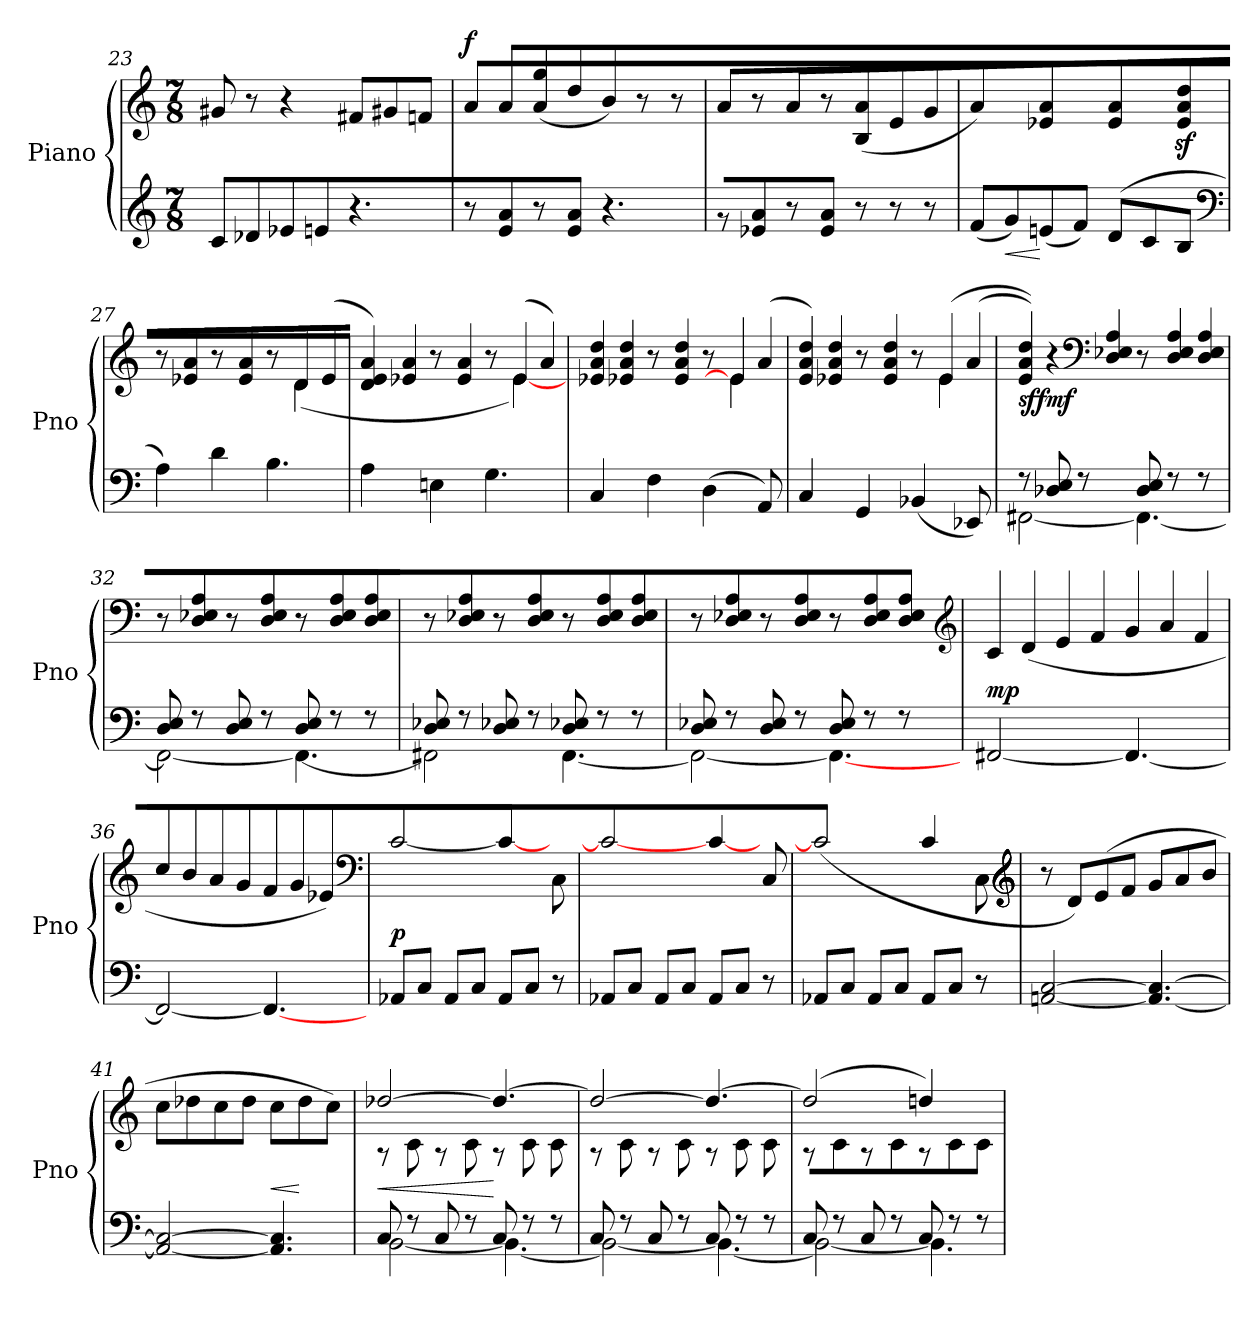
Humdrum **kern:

**kern	**dynam	**kern	**dynam
*part2	*part2	*part1	*part1
*staff2	*staff2	*staff1	*staff1
*I"Piano	*	*I"Piano	*
*I'Pno	*	*I'Pno	*
*clefG2	*	*clefG2	*
*M7/8	*	*M7/8	*
=23	=23	=23	=23
8c/L	.	8g#X/	.
8d-X/	.	8r	.
8e-X/	.	4r	.
8en/	.	.	.
4.r	.	8f#X/L	.
.	.	8g#X/	.
.	.	8fn/J	.
=24	=24	=24	=24
!	!	!	!LO:DY:a
8r	.	8a\L	f
8e/ 8a/	.	8a\L	.
8r	.	(8a\ 8gg\L	.
8e/ 8a/J	.	8dd\	.
4.r	.	8b\J)	.
.	.	8r	.
.	.	8r	.
!!LO:LB:g=z
=25	=25	=25	=25
8r	.	8a\L	.
8e-X/ 8a/	.	8r	.
8r	.	8a\L	.
8e-/ 8a/J	.	8r	.
8r	.	(8B/ 8a/L	.
8r	.	8e/	.
8r	.	8g/J	.
=26	=26	=26	=26
(8f/L	.	4a/)	.
!	!LO:HP:b	!	!
8g/)	<	.	.
(8en/	[	4e-X/ 4a/	.
8f/J)	.	.	.
(8d/L	.	4e-/ 4a/	.
8c/	.	.	.
8B/J	.	8e-/z> 8a/z> 8dd/z>	.
*clefF4	*	*	*
=27	=27	=27	=27
*	*	*^	*
4A\)	.	8r	8ryy	.
*	*	*v	*v	*
.	.	8e-X/ 8a/L	.
4d\	.	8r	.
.	.	8e-/ 8a/J	.
4.B\	.	8r	.
*	*	*^	*
.	.	8d/L	(4d\	.
.	.	(8e-/J	.	.
=28	=28	=28	=28	=28
4A\	.	8d/ 8e/ 8a/)	8ryy	.
*	*	*v	*v	*
.	.	8e-X/ 8a/L	.
4En\	.	8r	.
.	.	8e-/ 8a/J	.
4.G\	.	8r	.
*	*	*^	*
.	.	(8e-/L	[4e-\)	.
.	.	8a/J)	.	.
!!LO:LB:g=z	!!
=29	=29	=29	=29	=29
4C/	.	8e-/ 8a/ 8dd/	8ryy	.
*	*	*v	*v	*
.	.	8e-X/ 8a/ 8dd/L	.
4F\	.	8r	.
.	.	8e-/ 8a/ 8dd/J	.
(4D\	.	8r	.
*	*	*^	*
.	.	8e-/L	4e-\]	.
8AA/)	.	(8a/J	.	.
=30	=30	=30	=30	=30
4C/	.	8e/ 8a/ 8dd/)	8ryy	.
*	*	*v	*v	*
.	.	8e-X/ 8a/ 8dd/L	.
4GG/	.	8r	.
.	.	8e-/ 8a/ 8dd/J	.
(4BB-X/	.	8r	.
*	*	*^	*
.	.	(8e-/L	4e-\	.
8EE-X/)	.	(8a/J	.	.
*	*	*v	*v	*
=31	=31	=31	=31
*^	*	*	*
!	!	!LO:DY:a	!	!
!	!	!LO:DY:n=1:a	!	!
8r	[2FF#X\	sf f	8e/ 8a/ 8dd/))	.
!	!	!LO:DY:n=2:a	!	!
8D-X/ 8E/L	.	mf	4r	.
8r	.	.	.	.
*	*	*	*clefF4	*
8ryy	.	.	8D\ 8E-X\ 8A\	.
8D-/ 8E/L	4.FF#\_	.	8r	.
8r	.	.	8D\ 8E-\ 8A\	.
8r	.	.	8D\ 8E-\ 8A\	.
=32	=32	=32	=32	=32
8D/ 8E/L	2FF#\_	.	8r	.
8r	.	.	8D\ 8E-X\ 8A\	.
8D/ 8E/L	.	.	8r	.
8r	.	.	8D\ 8E-\ 8A\	.
8D/ 8E/L	4.FF#\_	.	8r	.
8r	.	.	8D\ 8E-\ 8A\	.
8r	.	.	8D\ 8E-\ 8A\J	.
!!LO:LB:g=z
=33	=33	=33	=33	=33
8D/ 8E-X/L	2FF#X\]	.	8r	.
8r	.	.	8D\ 8E-X\ 8A\	.
8D/ 8E-X/L	.	.	8r	.
8r	.	.	8D\ 8E-\ 8A\	.
8D/ 8E-X/L	[4.FF#\	.	8r	.
8r	.	.	8D\ 8E-\ 8A\	.
8r	.	.	8D\ 8E-\ 8A\	.
=34	=34	=34	=34	=34
8D/ 8E-X/L	2FF#\_	.	8r	.
8r	.	.	8D\ 8E-X\ 8A\	.
8D/ 8E-/L	.	.	8r	.
8r	.	.	8D\ 8E-\ 8A\	.
8D/ 8E-/L	4.FF#\_	.	8r	.
8r	.	.	8D\ 8E-\ 8A\	.
8r	.	.	8D\ 8E-\ 8A\J	.
*v	*v	*	*	*
*	*	*clefG2	*
=35	=35	=35	=35
!	!LO:DY:a	!	!
[2FF#/	mp	8c/L	.
.	.	(8d/	.
.	.	8e/	.
.	.	8f/J	.
4.FF#/_	.	8g/L	.
.	.	8a/	.
.	.	8f/J	.
=36	=36	=36	=36
2FF#/_	.	8cc/L	.
.	.	8b/	.
.	.	8a/	.
.	.	8g/J	.
4.FF#/_	.	8f/L	.
.	.	8g/	.
.	.	8e-X/J)	.
*	*	*clefF4	*
!!LO:LB:g=z
=37	=37	=37	=37
*	*	*^	*
!	!LO:DY:a	!	!	!
8AA-X/L	p	[2c/	2.ryy	.
8C/J	.	.	.	.
8AA-/L	.	.	.	.
8C/J	.	.	.	.
8AA-/L	.	4c/_	.	.
8C/J	.	.	.	.
8r	.	8ryy	8C\J	.
=38	=38	=38	=38	=38
8AA-X/L	.	2c/_	2ryy	.
8C/J	.	.	.	.
8AA-/L	.	.	.	.
8C/J	.	.	.	.
8AA-/L	.	4.ryy	[4c/	.
8C/J	.	.	.	.
8r	.	.	8C/	.
=39	=39	=39	=39	=39
*	*	*	*^	*
8AA-X/L	.	(2c/]	2.ryy	2ryy	.
8C/J	.	.	.	.	.
8AA-/L	.	.	.	.	.
8C/J	.	.	.	.	.
8AA-/L	.	4.ryy	.	4c/	.
8C/J	.	.	.	.	.
8r	.	.	8C\J	8ryy	.
*	*	*v	*v	*v	*
*	*	*clefG2	*
=40	=40	=40	=40
[2AAn/ [2C/	.	8r	.
.	.	8d/L)	.
.	.	(8e/	.
.	.	8f/J	.
4.AA/_ 4.C/_	.	8g/L	.
.	.	8a/	.
.	.	8b/J	.
=41	=41	=41	=41
2AA/_ 2C/_	.	8cc\L	.
.	.	8dd-X\	.
.	.	8cc\	.
.	.	8dd-\J	.
!	!	!	!LO:HP:b
4.AA/] 4.C/]	.	8cc\L	<
.	.	8dd-\	[
.	.	8cc\J)	.
!!LO:LB:g=z
=42	=42	=42	=42
*^	*	*	*
!	!	!	!	!LO:HP:b
*	*	*	*^	*
8C/L	[2BB\	.	[2dd-X/	8r	<
8r	.	.	.	8c\	.
8C/L	.	.	.	8r	.
8r	.	.	.	8c\	.
8C/L	4.BB\_	.	4.dd-/_	8r	[
8r	.	.	.	8c\	.
8r	.	.	.	8c\	.
=43	=43	=43	=43	=43	=43
8C/L	2BB\_	.	2dd-/_	8r	.
8r	.	.	.	8c\	.
8C/L	.	.	.	8r	.
8r	.	.	.	8c\	.
8C/L	4.BB\_	.	4.dd-/_	8r	.
8r	.	.	.	8c\	.
8r	.	.	.	8c\	.
=44	=44	=44	=44	=44	=44
8C/L	2BB\_	.	(2dd-/]	8r	.
8r	.	.	.	8c\	.
8C/L	.	.	.	8r	.
8r	.	.	.	8c\	.
8C/L	4.BB\]	.	4dd/)	8r	.
8r	.	.	.	8c\	.
8r	.	.	8ryy	8c\J	.
*v	*v	*	*	*	*
*	*	*v	*v	*
=	=	=	=
*-	*-	*-	*-
